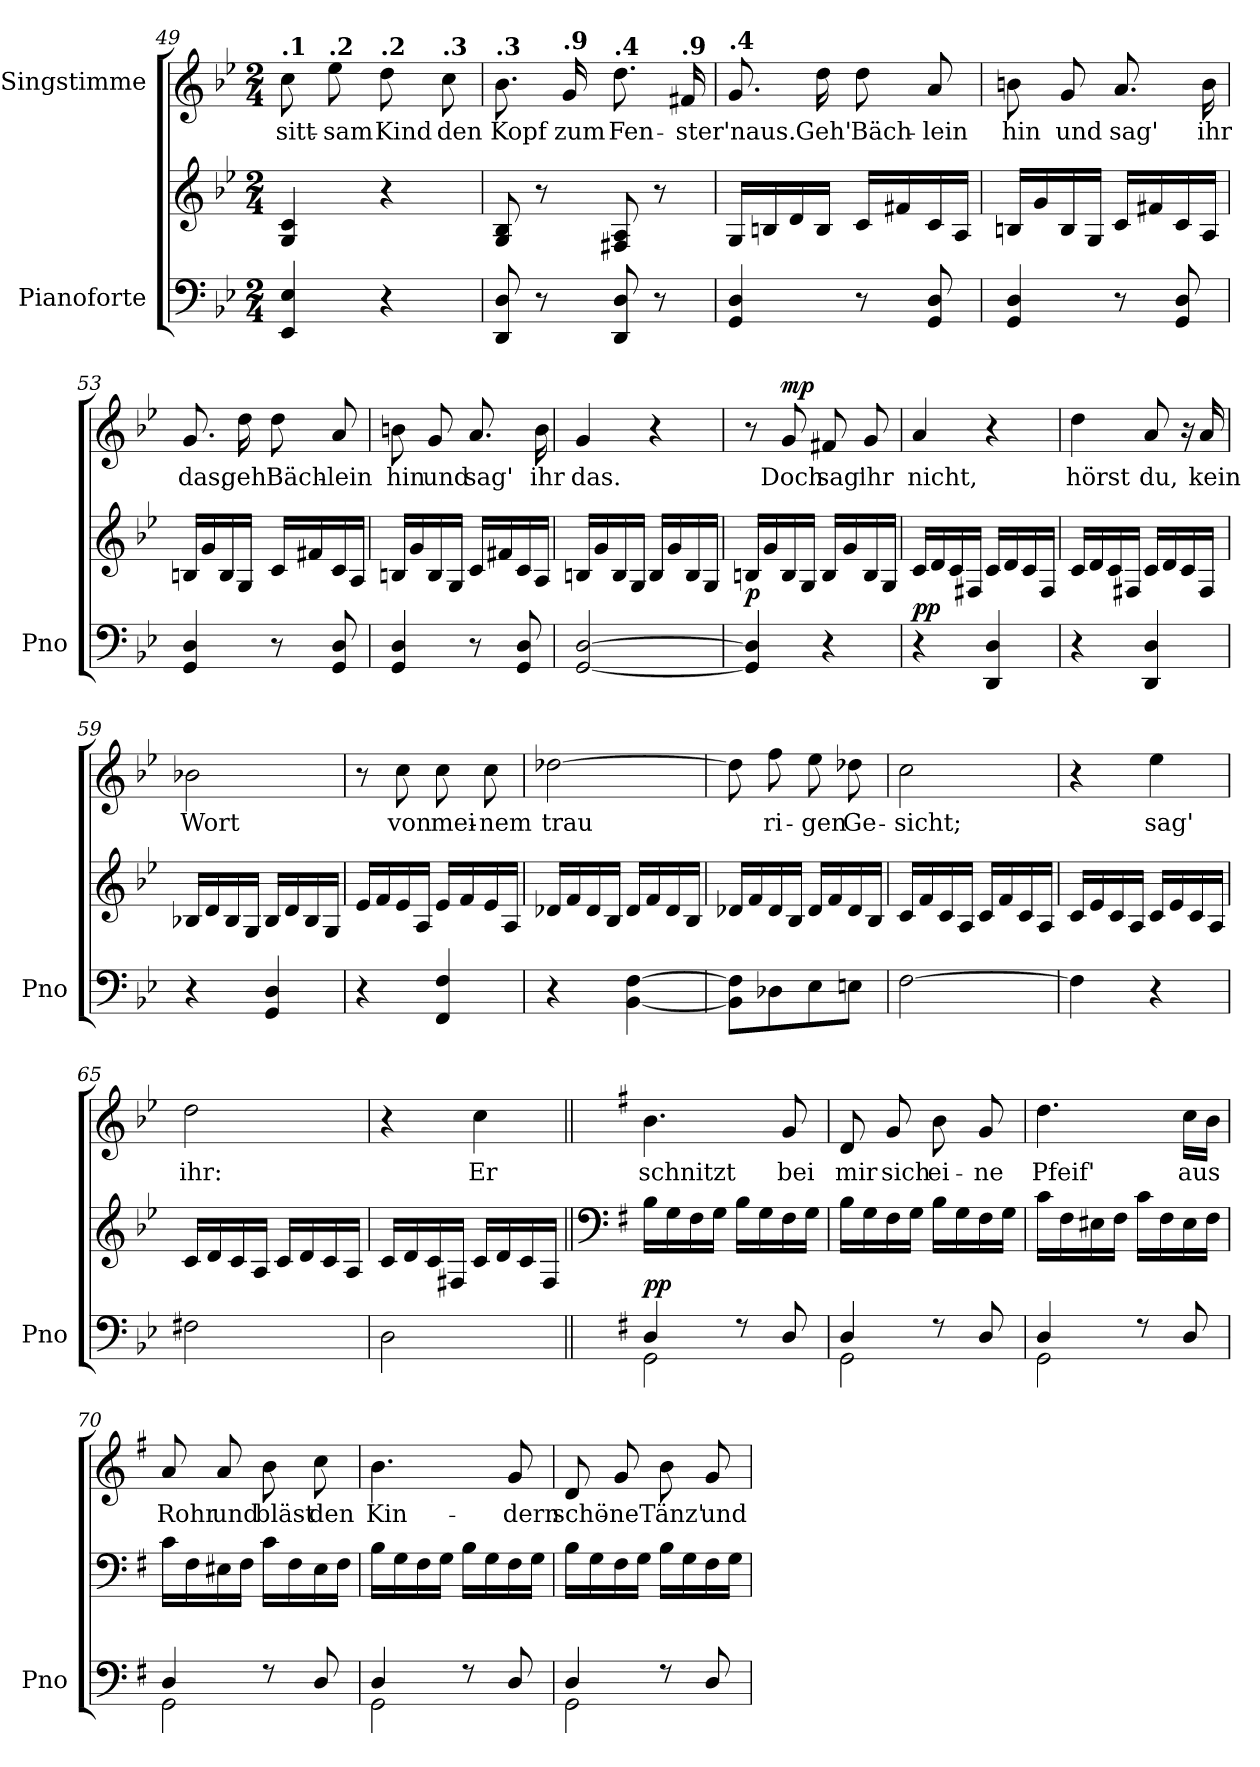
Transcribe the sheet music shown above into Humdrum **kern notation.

**kern	**kern	**dynam	**kern	**text	**dynam
*part2	*part2	*part2	*part1	*part1	*part1
*staff3	*staff2	*staff2/3	*staff1	*staff1	*staff1
*I"Pianoforte	*	*	*I"Singstimme	*	*
*I'Pno	*	*	*	*	*
*clefF4	*clefG2	*	*clefG2	*	*
*k[b-e-]	*k[b-e-]	*	*k[b-e-]	*	*
*M2/4	*M2/4	*	*M2/4	*	*
*MM128	*MM128	*	*MM128	*	*
=49	=49	=49	=49	=49	=49
!	!	!	!LO:TX:a:B:t=.1	!	!
!	!	!	!	!LO:LY:b	!
4EE-/ 4E-/	4G/ 4c/	.	8cc\	sitt-	.
*	*	*	*MM125	*	*
!	!	!	!LO:TX:a:B:t=.2	!	!
!	!	!	!	!LO:LY:b	!
.	.	.	8ee-\	-sam	.
*	*	*	*MM122	*	*
!	!	!	!LO:TX:a:B:t=.2	!	!
!	!	!	!	!LO:LY:b	!
4r	4r	.	8dd\	Kind	.
*	*	*	*MM119	*	*
!	!	!	!LO:TX:a:B:t=.3	!	!
!	!	!	!	!LO:LY:b	!
.	.	.	8cc\	den	.
!!LO:LB:g=z
=50	=50	=50	=50	=50	=50
*	*	*	*MM116	*	*
!	!	!	!LO:TX:a:B:t=.3	!	!
!	!	!	!	!LO:LY:b	!
8DD/ 8D/	8G/ 8B-/	.	8.b-\	Kopf	.
8r	8r	.	.	.	.
*	*	*	*MM111	*	*
!	!	!	!LO:TX:a:B:t=.9	!	!
!	!	!	!	!LO:LY:b	!
.	.	.	16g/	zum	.
*	*	*	*MM110	*	*
!	!	!	!LO:TX:a:B:t=.4	!	!
!	!	!	!	!LO:LY:b	!
8DD/ 8D/	8F#X/ 8A/	.	8.dd\	Fen-	.
8r	8r	.	.	.	.
*	*	*	*MM105	*	*
!	!	!	!LO:TX:a:B:t=.9	!	!
!	!	!	!	!LO:LY:b	!
.	.	.	16f#X/	-ster	.
=51	=51	=51	=51	=51	=51
*	*	*	*MM104	*	*
!	!	!	!LO:TX:a:B:t=.4	!	!
!	!	!	!	!LO:LY:b	!
4GG/ 4D/	16G/LL	.	8.g/	'naus.	.
.	16Bn/	.	.	.	.
.	16d/	.	.	.	.
*	*	*	*MM100	*	*
!	!	!	!	!LO:LY:b	!
.	16B/JJ	.	16dd\	Geh'	.
!	!	!	!	!LO:LY:b	!
8r	16c/LL	.	8dd\	Bäch-	.
.	16f#X/	.	.	.	.
!	!	!	!	!LO:LY:b	!
8GG/ 8D/	16c/	.	8a/	-lein	.
.	16A/JJ	.	.	.	.
=52	=52	=52	=52	=52	=52
!	!	!	!	!LO:LY:b	!
4GG/ 4D/	16Bn/LL	.	8bn\	hin	.
.	16g/	.	.	.	.
!	!	!	!	!LO:LY:b	!
.	16B/	.	8g/	und	.
.	16G/JJ	.	.	.	.
!	!	!	!	!LO:LY:b	!
8r	16c/LL	.	8.a/	sag'	.
.	16f#X/	.	.	.	.
8GG/ 8D/	16c/	.	.	.	.
!	!	!	!	!LO:LY:b	!
.	16A/JJ	.	16b\	ihr	.
=53	=53	=53	=53	=53	=53
!	!	!	!	!LO:LY:b	!
4GG/ 4D/	16Bn/LL	.	8.g/	das,	.
.	16g/	.	.	.	.
.	16B/	.	.	.	.
!	!	!	!	!LO:LY:b	!
.	16G/JJ	.	16dd\	geh'	.
!	!	!	!	!LO:LY:b	!
8r	16c/LL	.	8dd\	Bäch-	.
.	16f#X/	.	.	.	.
!	!	!	!	!LO:LY:b	!
8GG/ 8D/	16c/	.	8a/	-lein	.
.	16A/JJ	.	.	.	.
!!LO:LB:g=z
=54	=54	=54	=54	=54	=54
!	!	!	!	!LO:LY:b	!
4GG/ 4D/	16Bn/LL	.	8bn\	hin	.
.	16g/	.	.	.	.
!	!	!	!	!LO:LY:b	!
.	16B/	.	8g/	und	.
.	16G/JJ	.	.	.	.
!	!	!	!	!LO:LY:b	!
8r	16c/LL	.	8.a/	sag'	.
.	16f#X/	.	.	.	.
8GG/ 8D/	16c/	.	.	.	.
!	!	!	!	!LO:LY:b	!
.	16A/JJ	.	16b\	ihr	.
=55	=55	=55	=55	=55	=55
!	!	!	!	!LO:LY:b	!
[2GG/ [2D/	16Bn/LL	.	4g/	das.	.
.	16g/	.	.	.	.
.	16B/	.	.	.	.
.	16G/JJ	.	.	.	.
.	16B/LL	.	4r	.	.
.	16g/	.	.	.	.
.	16B/	.	.	.	.
.	16G/JJ	.	.	.	.
=56	=56	=56	=56	=56	=56
!	!	!LO:DY:a=2	!	!	!
4GG/] 4D/]	16Bn/LL	p	8r	.	.
.	16g/	.	.	.	.
!	!	!	!	!LO:LY:b	!LO:DY:a
.	16B/	.	8g/	Doch	mp
.	16G/JJ	.	.	.	.
!	!	!	!	!LO:LY:b	!
4r	16B/LL	.	8f#X/	sag'	.
.	16g/	.	.	.	.
!	!	!	!	!LO:LY:b	!
.	16B/	.	8g/	ihr	.
.	16G/JJ	.	.	.	.
=57	=57	=57	=57	=57	=57
!	!	!LO:DY:a=2	!	!LO:LY:b	!
4r	16c/LL	pp	4a/	nicht,	.
.	16d/	.	.	.	.
.	16c/	.	.	.	.
.	16F#X/JJ	.	.	.	.
4DD/ 4D/	16c/LL	.	4r	.	.
.	16d/	.	.	.	.
.	16c/	.	.	.	.
.	16F#/JJ	.	.	.	.
=58	=58	=58	=58	=58	=58
!	!	!	!	!LO:LY:b	!
4r	16c/LL	.	4dd\	hörst	.
.	16d/	.	.	.	.
.	16c/	.	.	.	.
.	16F#X/JJ	.	.	.	.
!	!	!	!	!LO:LY:b	!
4DD/ 4D/	16c/LL	.	8a/	du,	.
.	16d/	.	.	.	.
.	16c/	.	16r	.	.
!	!	!	!	!LO:LY:b	!
.	16F#/JJ	.	16a/	kein	.
!!LO:LB:g=z
=59	=59	=59	=59	=59	=59
!	!	!	!	!LO:LY:b	!
4r	16B-X/LL	.	2b-X\	Wort	.
.	16d/	.	.	.	.
.	16B-/	.	.	.	.
.	16G/JJ	.	.	.	.
4GG/ 4D/	16B-/LL	.	.	.	.
.	16d/	.	.	.	.
.	16B-/	.	.	.	.
.	16G/JJ	.	.	.	.
=60	=60	=60	=60	=60	=60
4r	16e-/LL	.	8r	.	.
.	16f/	.	.	.	.
!	!	!	!	!LO:LY:b	!
.	16e-/	.	8cc\	von	.
.	16A/JJ	.	.	.	.
!	!	!	!	!LO:LY:b	!
4FF/ 4F/	16e-/LL	.	8cc\	mei-	.
.	16f/	.	.	.	.
!	!	!	!	!LO:LY:b	!
.	16e-/	.	8cc\	-nem	.
.	16A/JJ	.	.	.	.
=61	=61	=61	=61	=61	=61
!	!	!	!	!LO:LY:b	!
4r	16d-X/LL	.	[2dd-X\	trau-	.
.	16f/	.	.	.	.
.	16d-/	.	.	.	.
.	16B-/JJ	.	.	.	.
[4BB-\ [4F\	16d-/LL	.	.	.	.
.	16f/	.	.	.	.
.	16d-/	.	.	.	.
.	16B-/JJ	.	.	.	.
=62	=62	=62	=62	=62	=62
!	!	!	!	!LO:LY:b	!
8BB-\] 8F\]L	16d-X/LL	.	8dd-\]	--	.
.	16f/	.	.	.	.
!	!	!	!	!LO:LY:b	!
8D-X\	16d-/	.	8ff\	ri-	.
.	16B-/JJ	.	.	.	.
!	!	!	!	!LO:LY:b	!
8E-\	16d-/LL	.	8ee-\	-gen	.
.	16f/	.	.	.	.
!	!	!	!	!LO:LY:b	!
8En\J	16d-/	.	8dd-X\	Ge-	.
.	16B-/JJ	.	.	.	.
=63	=63	=63	=63	=63	=63
!	!	!	!	!LO:LY:b	!
[2F\	16c/LL	.	2cc\	-sicht;	.
.	16f/	.	.	.	.
.	16c/	.	.	.	.
.	16A/JJ	.	.	.	.
.	16c/LL	.	.	.	.
.	16f/	.	.	.	.
.	16c/	.	.	.	.
.	16A/JJ	.	.	.	.
!!LO:LB:g=z
=64	=64	=64	=64	=64	=64
4F\]	16c/LL	.	4r	.	.
.	16e-/	.	.	.	.
.	16c/	.	.	.	.
.	16A/JJ	.	.	.	.
!	!	!	!	!LO:LY:b	!
4r	16c/LL	.	4ee-\	sag'	.
.	16e-/	.	.	.	.
.	16c/	.	.	.	.
.	16A/JJ	.	.	.	.
=65	=65	=65	=65	=65	=65
!	!	!	!	!LO:LY:b	!
2F#X\	16c/LL	.	2dd\	ihr:	.
.	16d/	.	.	.	.
.	16c/	.	.	.	.
.	16A/JJ	.	.	.	.
.	16c/LL	.	.	.	.
.	16d/	.	.	.	.
.	16c/	.	.	.	.
.	16A/JJ	.	.	.	.
=66	=66	=66	=66	=66	=66
2D\	16c/LL	.	4r	.	.
.	16d/	.	.	.	.
.	16c/	.	.	.	.
.	16F#X/JJ	.	.	.	.
*	*	*	*MM130	*	*
!	!	!	!	!LO:LY:b	!
.	16c/LL	.	4cc\	Er	.
.	16d/	.	.	.	.
.	16c/	.	.	.	.
.	16F#/JJ	.	.	.	.
=67||	=67||	=67||	=67||	=67||	=67||
*	*clefF4	*	*	*	*
*k[f#]	*k[f#]	*	*k[f#]	*	*
*^	*	*	*	*	*
!	!	!	!LO:DY:a=2	!	!LO:LY:b	!
4D/	2GG\	16B\LL	pp	4.b\	schnitzt	.
.	.	16G\	.	.	.	.
.	.	16F#\	.	.	.	.
.	.	16G\JJ	.	.	.	.
8r	.	16B\LL	.	.	.	.
.	.	16G\	.	.	.	.
!	!	!	!	!	!LO:LY:b	!
8D/	.	16F#\	.	8g/	bei	.
.	.	16G\JJ	.	.	.	.
=68	=68	=68	=68	=68	=68	=68
!	!	!	!	!	!LO:LY:b	!
4D/	2GG\	16B\LL	.	8d/	mir	.
.	.	16G\	.	.	.	.
!	!	!	!	!	!LO:LY:b	!
.	.	16F#\	.	8g/	sich	.
.	.	16G\JJ	.	.	.	.
!	!	!	!	!	!LO:LY:b	!
8r	.	16B\LL	.	8b\	ei-	.
.	.	16G\	.	.	.	.
!	!	!	!	!	!LO:LY:b	!
8D/	.	16F#\	.	8g/	-ne	.
.	.	16G\JJ	.	.	.	.
!!LO:PB:g=z
=69	=69	=69	=69	=69	=69	=69
!	!	!	!	!	!LO:LY:b	!
4D/	2GG\	16c\LL	.	4.dd\	Pfeif'	.
.	.	16F#\	.	.	.	.
.	.	16E#X\	.	.	.	.
.	.	16F#\JJ	.	.	.	.
8r	.	16c\LL	.	.	.	.
.	.	16F#\	.	.	.	.
!	!	!	!	!	!LO:LY:b	!
8D/	.	16E#\	.	16cc\LL	aus	.
.	.	16F#\JJ	.	16b\JJ	.	.
=70	=70	=70	=70	=70	=70	=70
!	!	!	!	!	!LO:LY:b	!
4D/	2GG\	16c\LL	.	8a/	Rohr	.
.	.	16F#\	.	.	.	.
!	!	!	!	!	!LO:LY:b	!
.	.	16E#X\	.	8a/	und	.
.	.	16F#\JJ	.	.	.	.
!	!	!	!	!	!LO:LY:b	!
8r	.	16c\LL	.	8b\	bläst	.
.	.	16F#\	.	.	.	.
!	!	!	!	!	!LO:LY:b	!
8D/	.	16E#\	.	8cc\	den	.
.	.	16F#\JJ	.	.	.	.
=71	=71	=71	=71	=71	=71	=71
!	!	!	!	!	!LO:LY:b	!
4D/	2GG\	16B\LL	.	4.b\	Kin-	.
.	.	16G\	.	.	.	.
.	.	16F#\	.	.	.	.
.	.	16G\JJ	.	.	.	.
8r	.	16B\LL	.	.	.	.
.	.	16G\	.	.	.	.
!	!	!	!	!	!LO:LY:b	!
8D/	.	16F#\	.	8g/	-dern	.
.	.	16G\JJ	.	.	.	.
=72	=72	=72	=72	=72	=72	=72
!	!	!	!	!	!LO:LY:b	!
4D/	2GG\	16B\LL	.	8d/	schö-	.
.	.	16G\	.	.	.	.
!	!	!	!	!	!LO:LY:b	!
.	.	16F#\	.	8g/	-ne	.
.	.	16G\JJ	.	.	.	.
!	!	!	!	!	!LO:LY:b	!
8r	.	16B\LL	.	8b\	Tänz'	.
.	.	16G\	.	.	.	.
!	!	!	!	!	!LO:LY:b	!
8D/	.	16F#\	.	8g/	und	.
.	.	16G\JJ	.	.	.	.
*v	*v	*	*	*	*	*
=	=	=	=	=	=
*-	*-	*-	*-	*-	*-
